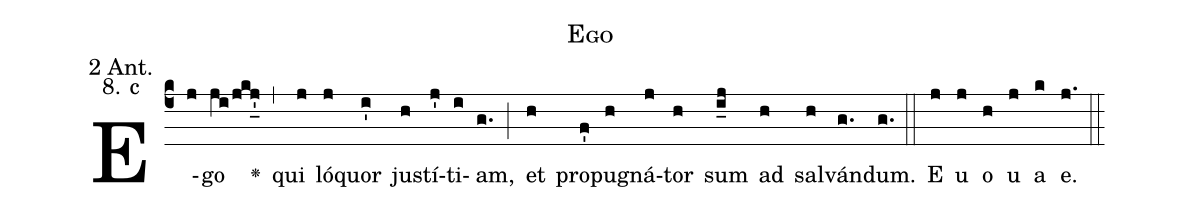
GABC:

name: Ego;
office-part: 2 Antiphon;
mode: 8c;
annotation: 2 Ant.;
annotation: 8. c;
%%
% NOTE:vvvvvvvvvvvvvvvvvvvvvvvvvvvvvvvvvvvvvvvvvvvvvvvvvv
% a few changes in the tex that must be made manually!!!!
% NOTE ABOVE:^^^^^^^^^^^^^^^^^^^^^^^^^^^^^^^^^^^^^^^^^^^^
(c4)E(j)go(ji/jkj'_) <v>\greheightstar</v>(,) qui(j) ló(j)quor(i') ju(h)stí(j')ti(i)am,(g.) (;)
et(h) pro(f')pu(h)gná(j)tor(h) sum(i_j) ad(h) sal(h)ván(g.)dum.(g.) (::)

E(j) u(j) o(h) u(j) a(k) e.(j.) (::)
